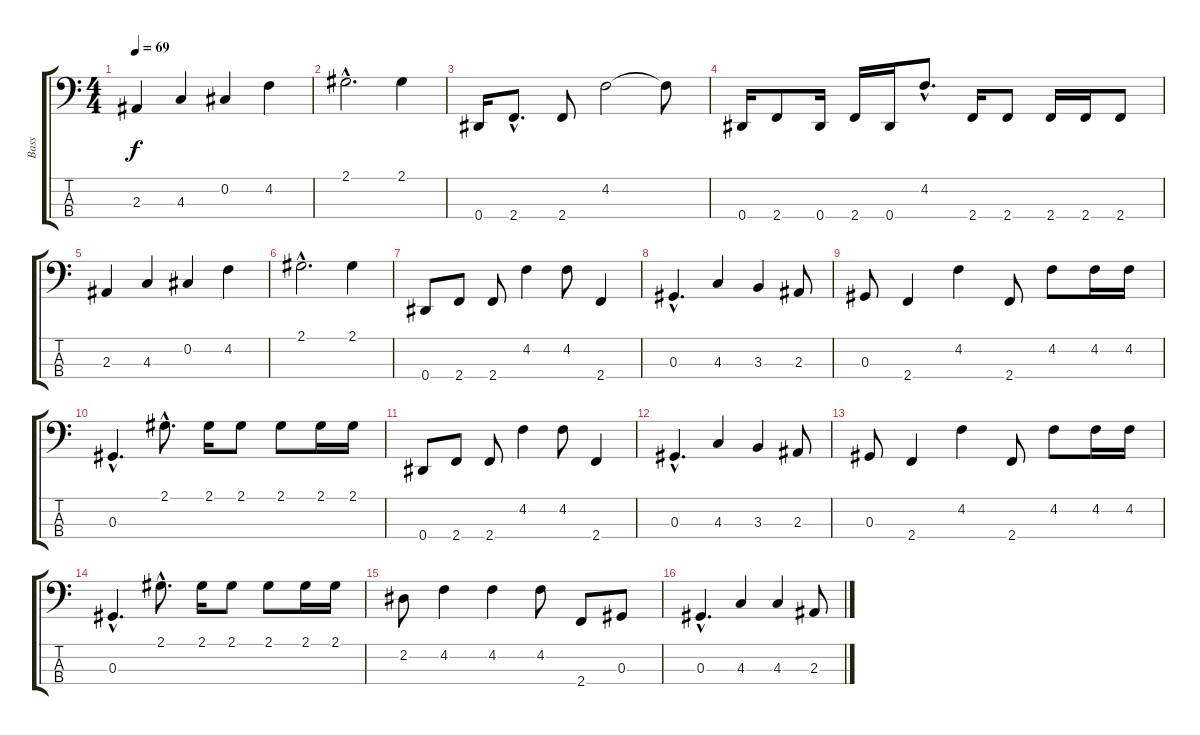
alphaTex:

\track ("Bass" "Bass") {instrument electricbasspick}
\staff {score tabs}
\tuning (Gb2 Db2 Ab1 Eb1) {hide}
\ts (4 4)
\tempo 69
\clef f4
\ks c
2.3.4{dy f} 4.3.4 0.2.4 4.2.4 |
2.1{hac}.2{d} 2.1.4 |
0.4.16 2.4{hac}.8{d} 2.4.8 4.2.2 4.2{t}.8 |
0.4.16 2.4.8 0.4.16 2.4.16 0.4.16 4.2{hac}.8{d} 2.4.16 2.4.8 2.4.16 2.4.16 2.4.8 |
2.3.4 4.3.4 0.2.4 4.2.4 |
2.1{hac}.2{d} 2.1.4 |
0.4.8 2.4.8 2.4.8 4.2.4 4.2.8 2.4.4 |
0.3{hac}.4{d} 4.3.4 3.3.4 2.3.8 |
0.3.8 2.4.4 4.2.4 2.4.8 4.2.8 4.2.16 4.2.16 |
0.3{hac}.4{d} 2.1{hac}.8{d} 2.1.16 2.1.8 2.1.8 2.1.16 2.1.16 |
0.4.8 2.4.8 2.4.8 4.2.4 4.2.8 2.4.4 |
0.3{hac}.4{d} 4.3.4 3.3.4 2.3.8 |
0.3.8 2.4.4 4.2.4 2.4.8 4.2.8 4.2.16 4.2.16 |
0.3{hac}.4{d} 2.1{hac}.8{d} 2.1.16 2.1.8 2.1.8 2.1.16 2.1.16 |
2.2.8 4.2.4 4.2.4 4.2.8 2.4.8 0.3.8 |
0.3{hac}.4{d} 4.3.4 4.3.4 2.3.8
